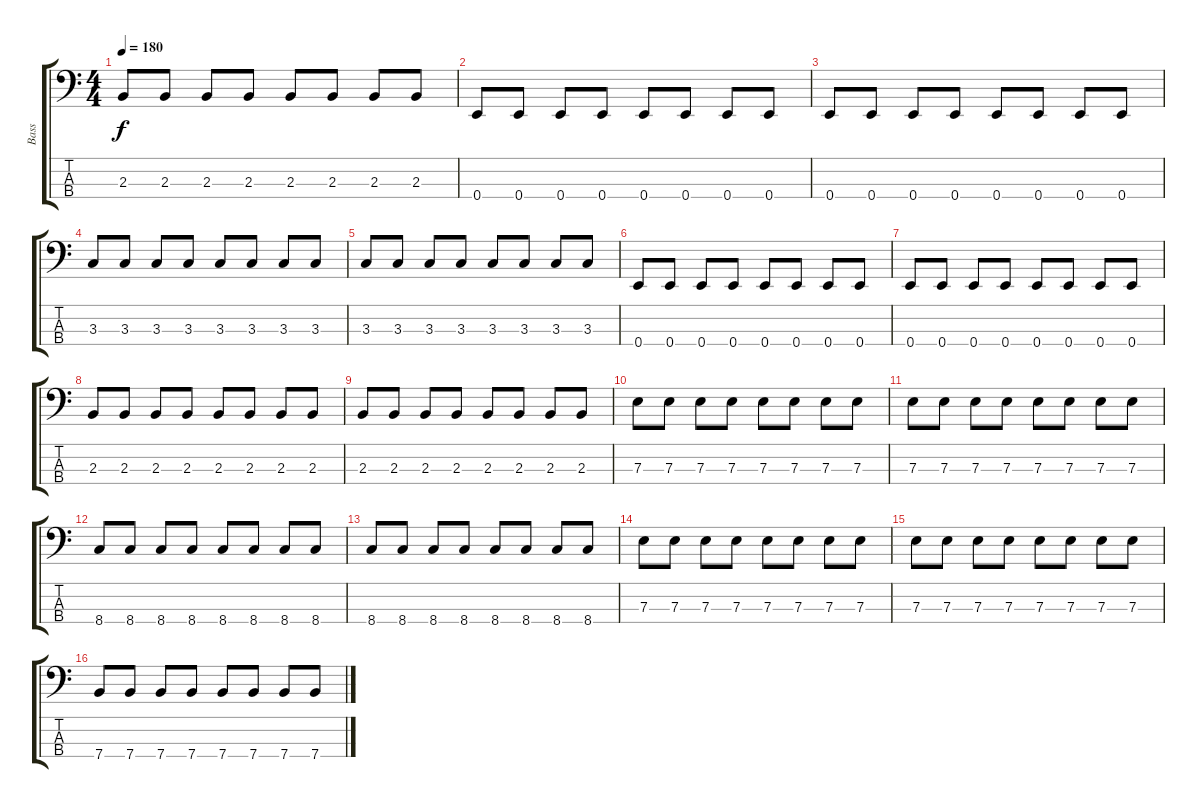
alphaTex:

\track ("Bass" "Bass") {instrument electricbassfinger}
\staff {score tabs}
\tuning (G2 D2 A1 E1) {hide}
\ts (4 4)
\tempo 180
\clef f4
\ks c
2.3.8{dy f} 2.3.8 2.3.8 2.3.8 2.3.8 2.3.8 2.3.8 2.3.8 |
0.4.8 0.4.8 0.4.8 0.4.8 0.4.8 0.4.8 0.4.8 0.4.8 |
0.4.8 0.4.8 0.4.8 0.4.8 0.4.8 0.4.8 0.4.8 0.4.8 |
3.3.8 3.3.8 3.3.8 3.3.8 3.3.8 3.3.8 3.3.8 3.3.8 |
3.3.8 3.3.8 3.3.8 3.3.8 3.3.8 3.3.8 3.3.8 3.3.8 |
0.4.8 0.4.8 0.4.8 0.4.8 0.4.8 0.4.8 0.4.8 0.4.8 |
0.4.8 0.4.8 0.4.8 0.4.8 0.4.8 0.4.8 0.4.8 0.4.8 |
2.3.8 2.3.8 2.3.8 2.3.8 2.3.8 2.3.8 2.3.8 2.3.8 |
2.3.8 2.3.8 2.3.8 2.3.8 2.3.8 2.3.8 2.3.8 2.3.8 |
7.3.8 7.3.8 7.3.8 7.3.8 7.3.8 7.3.8 7.3.8 7.3.8 |
7.3.8 7.3.8 7.3.8 7.3.8 7.3.8 7.3.8 7.3.8 7.3.8 |
8.4.8 8.4.8 8.4.8 8.4.8 8.4.8 8.4.8 8.4.8 8.4.8 |
8.4.8 8.4.8 8.4.8 8.4.8 8.4.8 8.4.8 8.4.8 8.4.8 |
7.3.8 7.3.8 7.3.8 7.3.8 7.3.8 7.3.8 7.3.8 7.3.8 |
7.3.8 7.3.8 7.3.8 7.3.8 7.3.8 7.3.8 7.3.8 7.3.8 |
7.4.8 7.4.8 7.4.8 7.4.8 7.4.8 7.4.8 7.4.8 7.4.8
